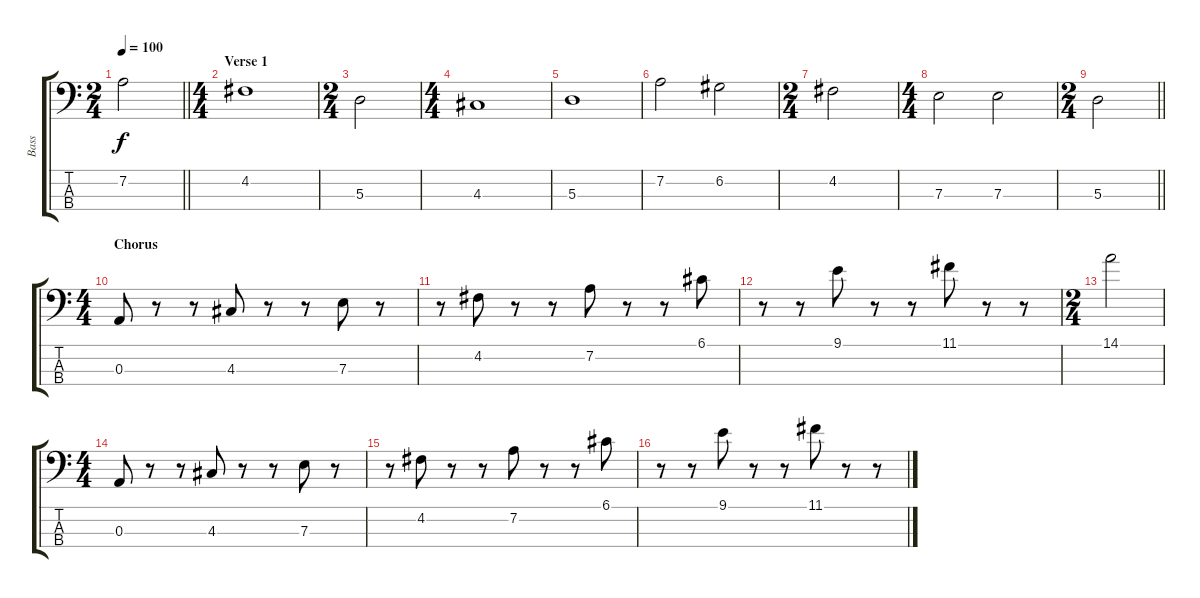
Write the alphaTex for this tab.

\track ("Bass" "Bass") {instrument electricbassfinger}
\staff {score tabs}
\tuning (G2 D2 A1 E1) {hide}
\ts (2 4)
\tempo 100
\clef f4
\barLineRight lightlight
\ks c
7.2.2{dy f} |
\ts (4 4)
\section ("" "Verse 1")
4.2.1 |
\ts (2 4)
5.3.2 |
\ts (4 4)
4.3.1 |
5.3.1 |
7.2.2 6.2.2 |
\ts (2 4)
4.2.2 |
\ts (4 4)
7.3.2 7.3.2 |
\ts (2 4)
\barLineRight lightlight
5.3.2 |
\ts (4 4)
\section ("" "Chorus")
0.3.8 r.8 r.8 4.3.8 r.8 r.8 7.3.8 r.8 |
r.8 4.2.8 r.8 r.8 7.2.8 r.8 r.8 6.1.8 |
r.8 r.8 9.1.8 r.8 r.8 11.1.8 r.8 r.8 |
\ts (2 4)
14.1.2 |
\ts (4 4)
0.3.8 r.8 r.8 4.3.8 r.8 r.8 7.3.8 r.8 |
r.8 4.2.8 r.8 r.8 7.2.8 r.8 r.8 6.1.8 |
r.8 r.8 9.1.8 r.8 r.8 11.1.8 r.8 r.8
